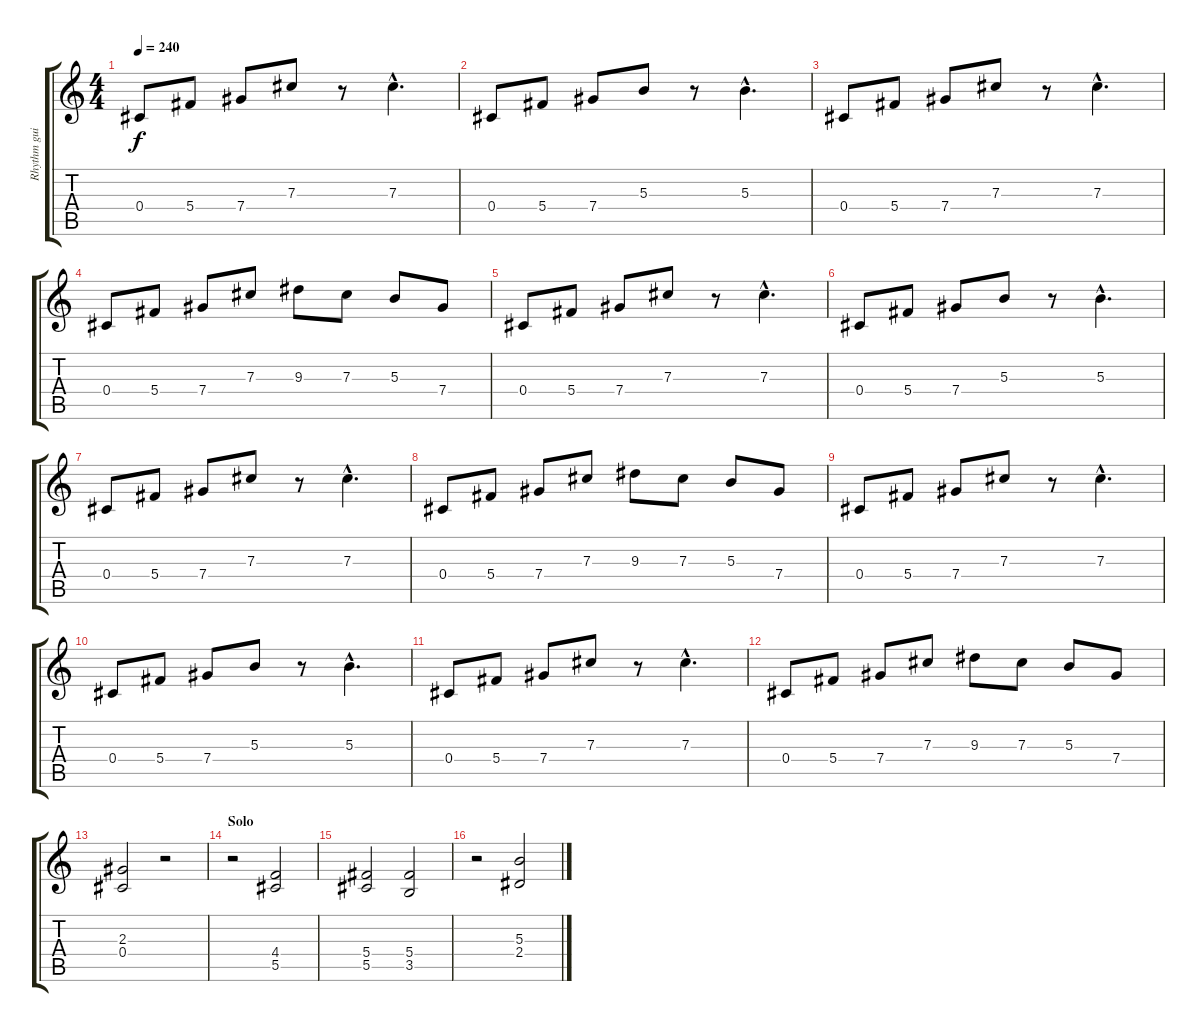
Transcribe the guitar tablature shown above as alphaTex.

\track ("Rhythm guitar" "Rhythm gui") {instrument distortionguitar}
\staff {score tabs}
\tuning (Eb4 Bb3 Gb3 Db3 Ab2 Eb2) {hide}
\ts (4 4)
\tempo 240
\clef g2
\ks c
0.4.8{dy f} 5.4.8 7.4.8 7.3.8 r.8 7.3{hac}.4{d} |
0.4.8 5.4.8 7.4.8 5.3.8 r.8 5.3{hac}.4{d} |
0.4.8 5.4.8 7.4.8 7.3.8 r.8 7.3{hac}.4{d} |
0.4.8 5.4.8 7.4.8 7.3.8 9.3.8 7.3.8 5.3.8 7.4.8 |
0.4.8 5.4.8 7.4.8 7.3.8 r.8 7.3{hac}.4{d} |
0.4.8 5.4.8 7.4.8 5.3.8 r.8 5.3{hac}.4{d} |
0.4.8 5.4.8 7.4.8 7.3.8 r.8 7.3{hac}.4{d} |
0.4.8 5.4.8 7.4.8 7.3.8 9.3.8 7.3.8 5.3.8 7.4.8 |
0.4.8 5.4.8 7.4.8 7.3.8 r.8 7.3{hac}.4{d} |
0.4.8 5.4.8 7.4.8 5.3.8 r.8 5.3{hac}.4{d} |
0.4.8 5.4.8 7.4.8 7.3.8 r.8 7.3{hac}.4{d} |
0.4.8 5.4.8 7.4.8 7.3.8 9.3.8 7.3.8 5.3.8 7.4.8 |
(2.3 0.4).2 r.2 |
\section ("" "Solo")
r.2 (4.4 5.5).2 |
(5.4 5.5).2 (5.4 3.5).2 |
r.2 (5.3 2.4).2
